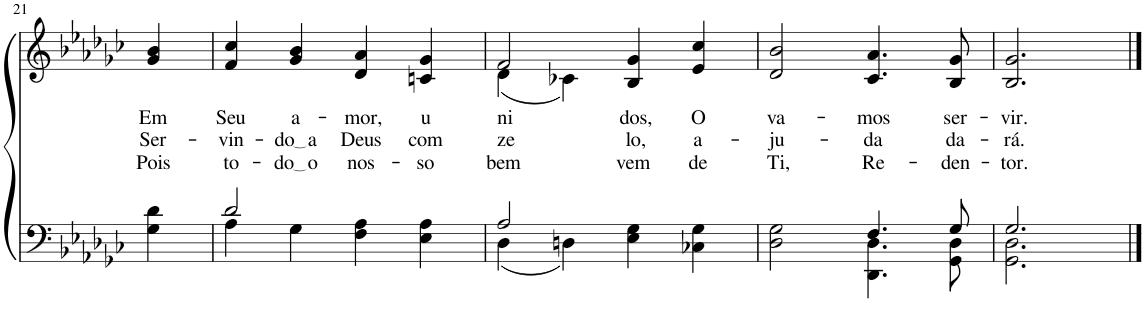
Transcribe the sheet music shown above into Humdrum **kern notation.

**kern	**kern	**text	**text	**text
*part2	*part1	*part1	*part1	*part1
*staff2	*staff1	*staff1	*staff1	*staff1
*I"Parte III e IV	*I"Parte I e II	*	*	*
!!LO:PB:g=z
*clefF4	*clefG2	*	*	*
*Trd-1c-2	*Trd-1c-2	*	*	*
*k[b-e-a-d-g-c-]	*k[b-e-a-d-g-c-]	*	*	*
*M4/4	*M4/4	*	*	*
=21	=21	=21	=21	=21
!	!	!LO:LY:b	!LO:LY:b	!LO:LY:b
4G-\ 4d-\	4g-/ 4b-/	Em	Ser-	Pois
=22	=22	=22	=22	=22
*^	*	*	*	*
!	!	!	!LO:LY:b	!LO:LY:b	!LO:LY:b
2d-/	4A-\	4f/ 4cc-/	Seu	-vin-	to-
!	!	!	!LO:LY:b	!LO:LY:b	!LO:LY:b
.	4G-\	4g-/ 4b-/	a-	do a	do o
!	!	!	!LO:LY:b	!LO:LY:b	!LO:LY:b
2ryy	4F\ 4A-\	4d-/ 4a-/	-mor,	Deus	nos-
!	!	!	!LO:LY:b	!LO:LY:b	!LO:LY:b
.	4E-\ 4A-\	4cn/ 4g-/	u-	com	-so
=23	=23	=23	=23	=23	=23
*	*	*^	*	*	*
!	!	!	!	!LO:LY:b	!LO:LY:b	!LO:LY:b
2A-/	(4D-\	2f/	(4d-\	-ni-	ze-	bem
.	4Dn\)	.	4c-X\)	.	.	.
!	!	!	!	!LO:LY:b	!LO:LY:b	!LO:LY:b
2ryy	4E-\ 4G-\	4B-/ 4g-/	2ryy	dos,	lo,	vem
!	!	!	!	!LO:LY:b	!LO:LY:b	!LO:LY:b
.	4C-X\ 4G-\	4e-/ 4cc-/	.	O	a-	de
*	*	*v	*v	*	*	*
=24	=24	=24	=24	=24	=24
!	!	!	!LO:LY:b	!LO:LY:b	!LO:LY:b
2ryy	2D-\ 2G-\	2d-/ 2b-/	va-	-ju-	Ti,
!	!	!	!LO:LY:b	!LO:LY:b	!LO:LY:b
4.F/	4.DD-\ 4.D-\	4.c-/ 4.a-/	-mos	-da	Re-
!	!	!	!LO:LY:b	!LO:LY:b	!LO:LY:b
8G-/	8GG-\ 8D-\	8B-/ 8g-/	ser-	da-	-den-
=25	=25	=25	=25	=25	=25
!	!	!	!LO:LY:b	!LO:LY:b	!LO:LY:b
2.G-/	2.GG-\ 2.D-\	2.B-/ 2.g-/	-vir.	-rá.	-tor.
*v	*v	*	*	*	*
==	==	==	==	==
*-	*-	*-	*-	*-
